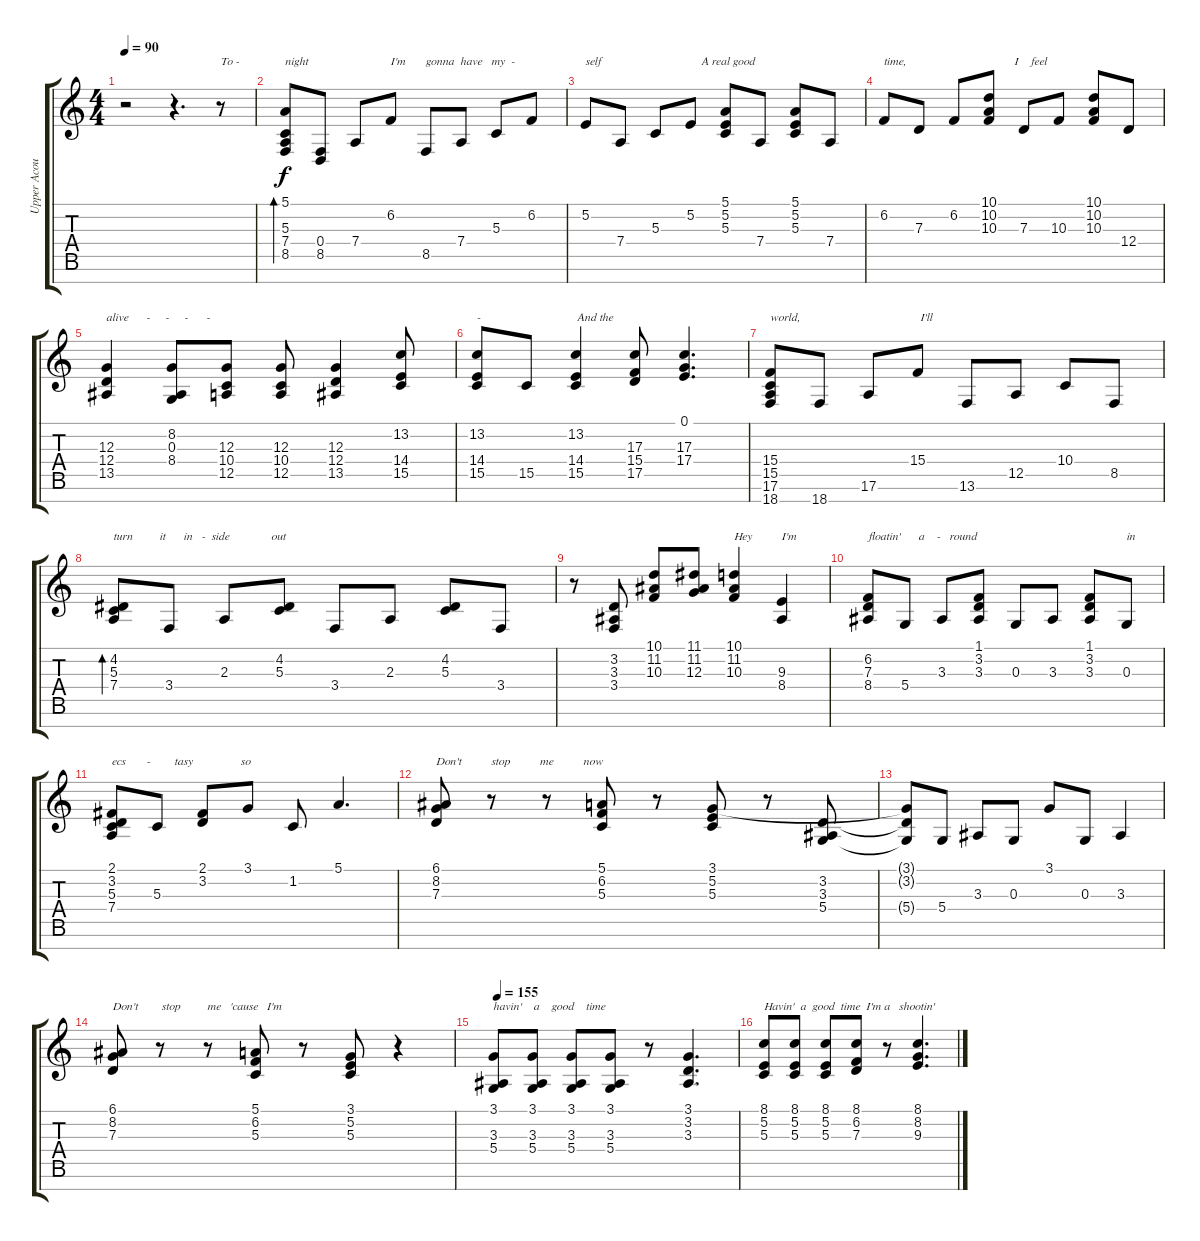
\track ("Upper Acoustic Piano" "Upper Acou") {instrument acousticgrandpiano}
\staff {score tabs}
\tuning (E4 B3 G3 D3 A2 E2 B1) {hide}
\ts (4 4)
\tempo 90
\clef g2
\ks c
r.2{dy f instrument acousticgrandpiano} r.4{d} r.8{txt "To - "} |
(5.1 5.3 7.4 8.5).8{bd 480 txt "night"} (0.4 8.5).8 7.4.8 6.2.8{txt "I'm "} 8.5.8{txt "gonna  have   my  - "} 7.4.8 5.3.8 6.2.8 |
5.2.8{txt "self                                 A real good"} 7.4.8 5.3.8 5.2.8 (5.1 5.2 5.3).8 7.4.8 (5.1 5.2 5.3).8 7.4.8 |
6.2.8{txt "time,                                    I    feel"} 7.3.8 6.2.8 (10.1 10.2 10.3).8 7.3.8 10.3.8 (10.1 10.2 10.3).8 12.4.8 |
(12.3 12.4 13.5).4{txt "alive      -     -     -      -"} (8.2 0.3 8.4).8 (12.3 10.4 12.5).8 (12.3 10.4 12.5).8 (12.3 12.4 13.5).4 (13.2 14.4 15.5).8 |
(13.2 14.4 15.5).8{txt "-                                And the"} 15.5.8 (13.2 14.4 15.5).4 (17.3 15.4 17.5).8 (0.1 17.3 17.4).4{d} |
(15.4 15.5 17.6 18.7).8{txt "world,                                        I'll"} 18.7.8 17.6.8 15.4.8 13.6.8 12.5.8 10.4.8 8.5.8 |
(4.2 5.3 7.4).8{bd 480 txt "turn         it      in   -  side              out"} 3.4.8 2.3.8 (4.2 5.3).8 3.4.8 2.3.8 (4.2 5.3).8 3.4.8 |
r.8 (3.2 3.3 3.4).8 (10.1 11.2 10.3).8 (11.1 11.2 12.3).8 (10.1 11.2 10.3).4{txt "Hey"} (9.3 8.4).4{txt "I'm"} |
(6.2 7.3 8.4).8{txt "floatin'      a    -   round"} 5.4.8 3.3.8 (1.1 3.2 3.3).8 0.3.8 3.3.8 (1.1 3.2 3.3).8 0.3.8{txt "in"} |
(2.1 3.2 5.3 7.4).8{txt "ecs       -        tasy                so"} 5.3.8 (2.1 3.2).8 3.1.8 1.2.8 5.1.4{d} |
(6.1 8.2 7.3).8{txt "Don't          stop          me          now"} r.8 r.8 (5.1 6.2 5.3).8 r.8 (3.1 5.2 5.3).8 r.8 (3.2 3.3 5.4).8 |
(3.1{t} 3.2{t} 5.4{t}).8 5.4.8 3.3.8 0.3.8 3.1.8 0.3.8 3.3.4 |
(6.1 8.2 7.3).8{txt "Don't        stop         me   'cause   I'm"} r.8 r.8 (5.1 6.2 5.3).8 r.8 (3.1 5.2 5.3).8 r.4 |
\tempo 155
(3.1 3.3 5.4).8{txt "havin'    a    good    time"} (3.1 3.3 5.4).8 (3.1 3.3 5.4).8 (3.1 3.3 5.4).8 r.8 (3.1 3.2 3.3).4{d} |
(8.1 5.2 5.3).8{txt "Havin'  a  good  time  I'm a   shootin'"} (8.1 5.2 5.3).8 (8.1 5.2 5.3).8 (8.1 6.2 7.3).8 r.8 (8.1 8.2 9.3).4{d}
